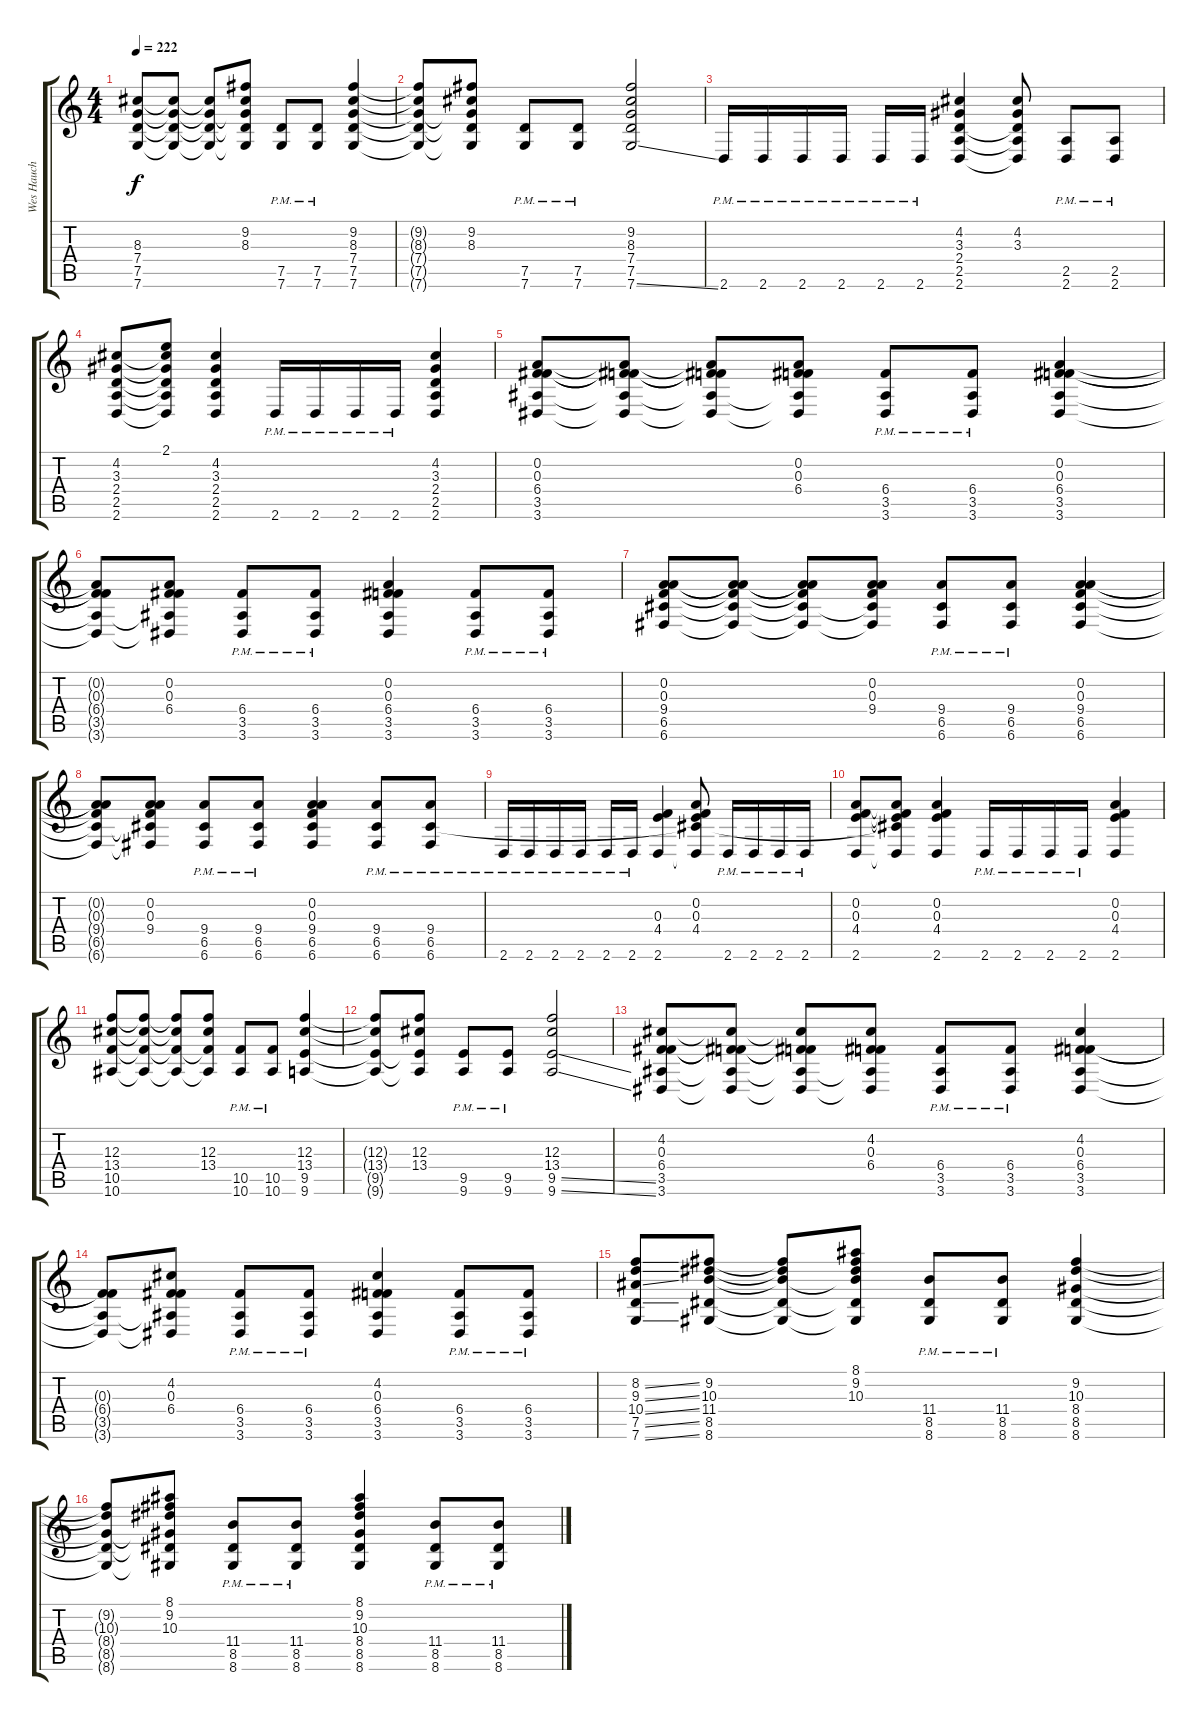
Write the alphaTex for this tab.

\track ("Wes Hauch" "Wes Hauch") {instrument distortionguitar}
\staff {score tabs}
\tuning (D4 A3 F3 C3 G2 C2) {hide}
\ts (4 4)
\tempo 222
\clef g2
\ks c
(8.3 7.4 7.5 7.6).8{dy f} (8.3{t} 7.4{t} 7.5{t} 7.6{t}).8 (8.3{t} 7.4{t} 7.5{t} 7.6{t}).8 (9.2 8.3 7.4{t} 7.5{t} 7.6{t}).8 (7.5{pm} 7.6{pm}).8 (7.5{pm} 7.6{pm}).8 (9.2 8.3 7.4 7.5 7.6).4 |
(9.2{t} 8.3{t} 7.4{t} 7.5{t} 7.6{t}).8 (9.2 8.3 7.4{t} 7.5{t} 7.6{t}).8 (7.5{pm} 7.6{pm}).8 (7.5{pm} 7.6{pm}).8 (9.2 8.3 7.4 7.5 7.6{ss}).2 |
2.6{pm}.16 2.6{pm}.16 2.6{pm}.16 2.6{pm}.16 2.6{pm}.16 2.6{pm}.16 (4.2 3.3 2.4 2.5 2.6).4 (4.2 3.3 2.4{t} 2.5{t} 2.6{t}).8 (2.5{pm} 2.6{pm}).8 (2.5{pm} 2.6{pm}).8 |
(4.2 3.3 2.4 2.5 2.6).8 (2.1 4.2{t} 3.3{t} 2.4{t} 2.5{t} 2.6{t}).8 (4.2 3.3 2.4 2.5 2.6).4 2.6{pm}.16 2.6{pm}.16 2.6{pm}.16 2.6{pm}.16 (4.2 3.3 2.4 2.5 2.6).4 |
(0.2 0.3 6.4 3.5 3.6).8 (0.2{t} 0.3{t} 6.4{t} 3.5{t} 3.6{t}).8 (0.2{t} 0.3{t} 6.4{t} 3.5{t} 3.6{t}).8 (0.2 0.3 6.4 3.5{t} 3.6{t}).8 (6.4{pm} 3.5{pm} 3.6{pm}).8 (6.4{pm} 3.5{pm} 3.6{pm}).8 (0.2 0.3 6.4 3.5 3.6).4 |
(0.2{t} 0.3{t} 6.4{t} 3.5{t} 3.6{t}).8 (0.2 0.3 6.4 3.5{t} 3.6{t}).8 (6.4{pm} 3.5{pm} 3.6{pm}).8 (6.4{pm} 3.5{pm} 3.6{pm}).8 (0.2 0.3 6.4 3.5 3.6).4 (6.4{pm} 3.5{pm} 3.6{pm}).8 (6.4{pm} 3.5{pm} 3.6{pm}).8 |
(0.2 0.3 9.4 6.5 6.6).8 (0.2{t} 0.3{t} 9.4{t} 6.5{t} 6.6{t}).8 (0.2{t} 0.3{t} 9.4{t} 6.5{t} 6.6{t}).8 (0.2 0.3 9.4 6.5{t} 6.6{t}).8 (9.4{pm} 6.5{pm} 6.6{pm}).8 (9.4{pm} 6.5{pm} 6.6{pm}).8 (0.2 0.3 9.4 6.5 6.6).4 |
(0.2{t} 0.3{t} 9.4{t} 6.5{t} 6.6{t}).8 (0.2 0.3 9.4 6.5{t} 6.6{t}).8 (9.4{pm} 6.5{pm} 6.6{pm}).8 (9.4{pm} 6.5{pm} 6.6{pm}).8 (0.2 0.3 9.4 6.5 6.6).4 (9.4{pm} 6.5{pm} 6.6{pm}).8 (9.4{pm} 6.5{pm} 6.6{pm}).8 |
2.6{pm}.16 2.6{pm}.16 2.6{pm}.16 2.6{pm}.16 2.6{pm}.16 2.6{pm}.16 (0.3 4.4 2.6).4 (0.2 0.3 4.4 6.5{t} 2.6{t}).8 2.6{pm}.16 2.6{pm}.16 2.6{pm}.16 2.6{pm}.16 |
(0.2 0.3 4.4 2.6).8 (0.2{t} 0.3{t} 4.4{t} 6.5{t} 2.6{t}).8 (0.2 0.3 4.4 2.6).4 2.6{pm}.16 2.6{pm}.16 2.6{pm}.16 2.6{pm}.16 (0.2 0.3 4.4 2.6).4 |
(12.3 13.4 10.5 10.6).8 (12.3{t} 13.4{t} 10.5{t} 10.6{t}).8 (12.3{t} 13.4{t} 10.5{t} 10.6{t}).8 (12.3 13.4 10.5{t} 10.6{t}).8 (10.5{pm} 10.6{pm}).8 (10.5{pm} 10.6{pm}).8 (12.3 13.4 9.5 9.6).4 |
(12.3{t} 13.4{t} 9.5{t} 9.6{t}).8 (12.3 13.4 9.5{t} 9.6{t}).8 (9.5{pm} 9.6{pm}).8 (9.5{pm} 9.6{pm}).8 (12.3 13.4 9.5{ss} 9.6{ss}).2 |
(4.2 0.3 6.4 3.5 3.6).8 (4.2{t} 0.3{t} 6.4{t} 3.5{t} 3.6{t}).8 (4.2{t} 0.3{t} 6.4{t} 3.5{t} 3.6{t}).8 (4.2 0.3 6.4 3.5{t} 3.6{t}).8 (6.4{pm} 3.5{pm} 3.6{pm}).8 (6.4{pm} 3.5{pm} 3.6{pm}).8 (4.2 0.3 6.4 3.5 3.6).4 |
(0.3{t} 6.4{t} 3.5{t} 3.6{t}).8 (4.2 0.3 6.4 3.5{t} 3.6{t}).8 (6.4{pm} 3.5{pm} 3.6{pm}).8 (6.4{pm} 3.5{pm} 3.6{pm}).8 (4.2 0.3 6.4 3.5 3.6).4 (6.4{pm} 3.5{pm} 3.6{pm}).8 (6.4{pm} 3.5{pm} 3.6{pm}).8 |
(8.2{ss} 9.3{ss} 10.4{ss} 7.5{ss} 7.6{ss}).8 (9.2 10.3 11.4 8.5 8.6).8 (9.2{t} 10.3{t} 11.4{t} 8.5{t} 8.6{t}).8 (8.1 9.2 10.3 11.4{t} 8.5{t} 8.6{t}).8 (11.4{pm} 8.5{pm} 8.6{pm}).8 (11.4{pm} 8.5{pm} 8.6{pm}).8 (9.2 10.3 8.4 8.5 8.6).4 |
(9.2{t} 10.3{t} 8.4{t} 8.5{t} 8.6{t}).8 (8.1 9.2 10.3 8.4{t} 8.5{t} 8.6{t}).8 (11.4{pm} 8.5{pm} 8.6{pm}).8 (11.4{pm} 8.5{pm} 8.6{pm}).8 (8.1 9.2 10.3 8.4 8.5 8.6).4 (11.4{pm} 8.5{pm} 8.6{pm}).8 (11.4{pm} 8.5{pm} 8.6{pm}).8
